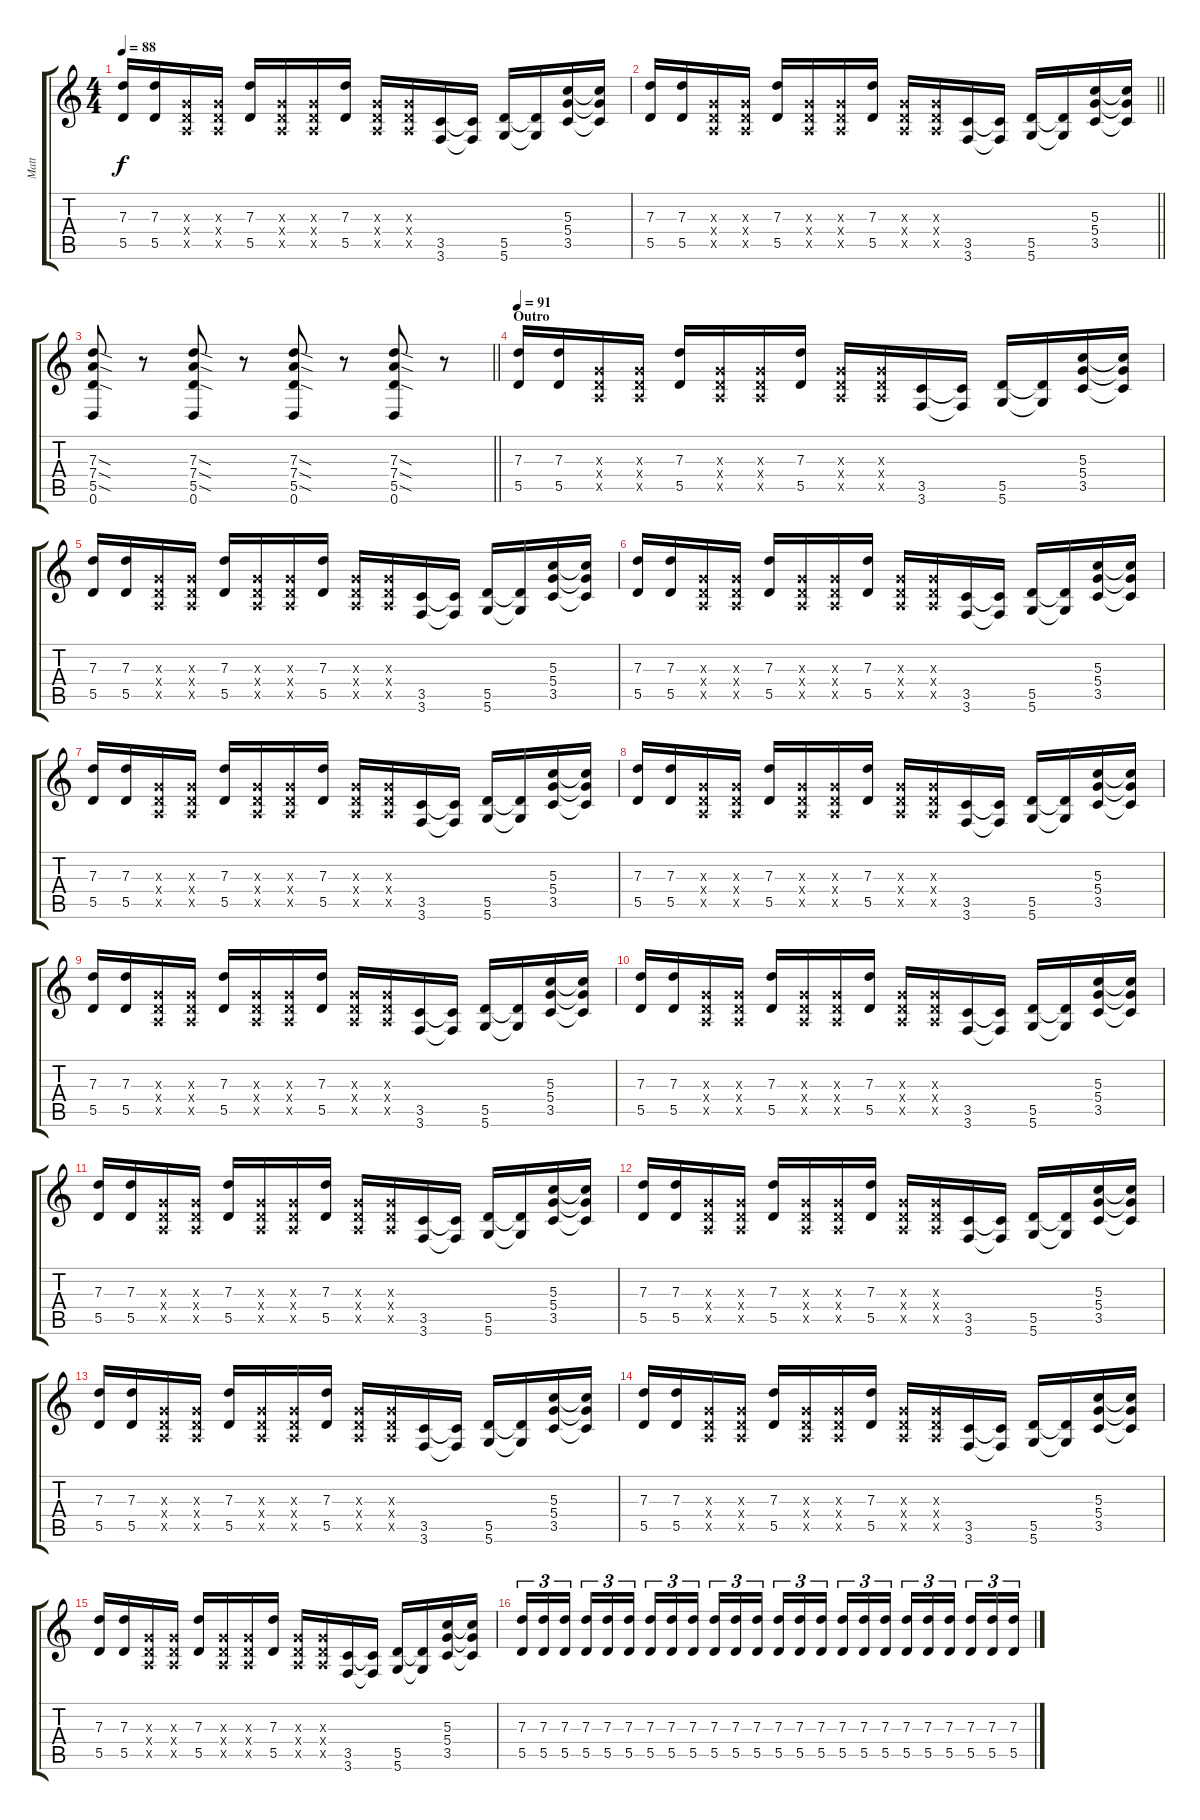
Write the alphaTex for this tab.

\track ("Matt" "Matt") {instrument overdrivenguitar}
\staff {score tabs}
\tuning (E4 B3 G3 D3 A2 D2) {hide}
\ts (4 4)
\tempo 88
\clef g2
\ks c
(7.3 5.5).16{dy f} (7.3 5.5).16 (0.3{x} 0.4{x} 0.5{x}).16 (0.3{x} 0.4{x} 0.5{x}).16 (7.3 5.5).16 (0.3{x} 0.4{x} 0.5{x}).16 (0.3{x} 0.4{x} 0.5{x}).16 (7.3 5.5).16 (0.3{x} 0.4{x} 0.5{x}).16 (0.3{x} 0.4{x} 0.5{x}).16 (3.5 3.6).16 (3.5{t} 3.6{t}).16 (5.5 5.6).16 (5.5{t} 5.6{t}).16 (5.3 5.4 3.5).16 (5.3{t} 5.4{t} 3.5{t}).16 |
\barLineRight lightlight
(7.3 5.5).16 (7.3 5.5).16 (0.3{x} 0.4{x} 0.5{x}).16 (0.3{x} 0.4{x} 0.5{x}).16 (7.3 5.5).16 (0.3{x} 0.4{x} 0.5{x}).16 (0.3{x} 0.4{x} 0.5{x}).16 (7.3 5.5).16 (0.3{x} 0.4{x} 0.5{x}).16 (0.3{x} 0.4{x} 0.5{x}).16 (3.5 3.6).16 (3.5{t} 3.6{t}).16 (5.5 5.6).16 (5.5{t} 5.6{t}).16 (5.3 5.4 3.5).16 (5.3{t} 5.4{t} 3.5{t}).16 |
\barLineRight lightlight
(7.3{sod} 7.4{sod} 5.5{sod} 0.6).8 r.8 (7.3{sod} 7.4{sod} 5.5{sod} 0.6).8 r.8 (7.3{sod} 7.4{sod} 5.5{sod} 0.6).8 r.8 (7.3{sod} 7.4{sod} 5.5{sod} 0.6).8 r.8 |
\section ("" "Outro")
\tempo 91
(7.3 5.5).16 (7.3 5.5).16 (0.3{x} 0.4{x} 0.5{x}).16 (0.3{x} 0.4{x} 0.5{x}).16 (7.3 5.5).16 (0.3{x} 0.4{x} 0.5{x}).16 (0.3{x} 0.4{x} 0.5{x}).16 (7.3 5.5).16 (0.3{x} 0.4{x} 0.5{x}).16 (0.3{x} 0.4{x} 0.5{x}).16 (3.5 3.6).16 (3.5{t} 3.6{t}).16 (5.5 5.6).16 (5.5{t} 5.6{t}).16 (5.3 5.4 3.5).16 (5.3{t} 5.4{t} 3.5{t}).16 |
(7.3 5.5).16 (7.3 5.5).16 (0.3{x} 0.4{x} 0.5{x}).16 (0.3{x} 0.4{x} 0.5{x}).16 (7.3 5.5).16 (0.3{x} 0.4{x} 0.5{x}).16 (0.3{x} 0.4{x} 0.5{x}).16 (7.3 5.5).16 (0.3{x} 0.4{x} 0.5{x}).16 (0.3{x} 0.4{x} 0.5{x}).16 (3.5 3.6).16 (3.5{t} 3.6{t}).16 (5.5 5.6).16 (5.5{t} 5.6{t}).16 (5.3 5.4 3.5).16 (5.3{t} 5.4{t} 3.5{t}).16 |
(7.3 5.5).16 (7.3 5.5).16 (0.3{x} 0.4{x} 0.5{x}).16 (0.3{x} 0.4{x} 0.5{x}).16 (7.3 5.5).16 (0.3{x} 0.4{x} 0.5{x}).16 (0.3{x} 0.4{x} 0.5{x}).16 (7.3 5.5).16 (0.3{x} 0.4{x} 0.5{x}).16 (0.3{x} 0.4{x} 0.5{x}).16 (3.5 3.6).16 (3.5{t} 3.6{t}).16 (5.5 5.6).16 (5.5{t} 5.6{t}).16 (5.3 5.4 3.5).16 (5.3{t} 5.4{t} 3.5{t}).16 |
(7.3 5.5).16 (7.3 5.5).16 (0.3{x} 0.4{x} 0.5{x}).16 (0.3{x} 0.4{x} 0.5{x}).16 (7.3 5.5).16 (0.3{x} 0.4{x} 0.5{x}).16 (0.3{x} 0.4{x} 0.5{x}).16 (7.3 5.5).16 (0.3{x} 0.4{x} 0.5{x}).16 (0.3{x} 0.4{x} 0.5{x}).16 (3.5 3.6).16 (3.5{t} 3.6{t}).16 (5.5 5.6).16 (5.5{t} 5.6{t}).16 (5.3 5.4 3.5).16 (5.3{t} 5.4{t} 3.5{t}).16 |
(7.3 5.5).16 (7.3 5.5).16 (0.3{x} 0.4{x} 0.5{x}).16 (0.3{x} 0.4{x} 0.5{x}).16 (7.3 5.5).16 (0.3{x} 0.4{x} 0.5{x}).16 (0.3{x} 0.4{x} 0.5{x}).16 (7.3 5.5).16 (0.3{x} 0.4{x} 0.5{x}).16 (0.3{x} 0.4{x} 0.5{x}).16 (3.5 3.6).16 (3.5{t} 3.6{t}).16 (5.5 5.6).16 (5.5{t} 5.6{t}).16 (5.3 5.4 3.5).16 (5.3{t} 5.4{t} 3.5{t}).16 |
(7.3 5.5).16 (7.3 5.5).16 (0.3{x} 0.4{x} 0.5{x}).16 (0.3{x} 0.4{x} 0.5{x}).16 (7.3 5.5).16 (0.3{x} 0.4{x} 0.5{x}).16 (0.3{x} 0.4{x} 0.5{x}).16 (7.3 5.5).16 (0.3{x} 0.4{x} 0.5{x}).16 (0.3{x} 0.4{x} 0.5{x}).16 (3.5 3.6).16 (3.5{t} 3.6{t}).16 (5.5 5.6).16 (5.5{t} 5.6{t}).16 (5.3 5.4 3.5).16 (5.3{t} 5.4{t} 3.5{t}).16 |
(7.3 5.5).16 (7.3 5.5).16 (0.3{x} 0.4{x} 0.5{x}).16 (0.3{x} 0.4{x} 0.5{x}).16 (7.3 5.5).16 (0.3{x} 0.4{x} 0.5{x}).16 (0.3{x} 0.4{x} 0.5{x}).16 (7.3 5.5).16 (0.3{x} 0.4{x} 0.5{x}).16 (0.3{x} 0.4{x} 0.5{x}).16 (3.5 3.6).16 (3.5{t} 3.6{t}).16 (5.5 5.6).16 (5.5{t} 5.6{t}).16 (5.3 5.4 3.5).16 (5.3{t} 5.4{t} 3.5{t}).16 |
(7.3 5.5).16 (7.3 5.5).16 (0.3{x} 0.4{x} 0.5{x}).16 (0.3{x} 0.4{x} 0.5{x}).16 (7.3 5.5).16 (0.3{x} 0.4{x} 0.5{x}).16 (0.3{x} 0.4{x} 0.5{x}).16 (7.3 5.5).16 (0.3{x} 0.4{x} 0.5{x}).16 (0.3{x} 0.4{x} 0.5{x}).16 (3.5 3.6).16 (3.5{t} 3.6{t}).16 (5.5 5.6).16 (5.5{t} 5.6{t}).16 (5.3 5.4 3.5).16 (5.3{t} 5.4{t} 3.5{t}).16 |
(7.3 5.5).16 (7.3 5.5).16 (0.3{x} 0.4{x} 0.5{x}).16 (0.3{x} 0.4{x} 0.5{x}).16 (7.3 5.5).16 (0.3{x} 0.4{x} 0.5{x}).16 (0.3{x} 0.4{x} 0.5{x}).16 (7.3 5.5).16 (0.3{x} 0.4{x} 0.5{x}).16 (0.3{x} 0.4{x} 0.5{x}).16 (3.5 3.6).16 (3.5{t} 3.6{t}).16 (5.5 5.6).16 (5.5{t} 5.6{t}).16 (5.3 5.4 3.5).16 (5.3{t} 5.4{t} 3.5{t}).16 |
(7.3 5.5).16 (7.3 5.5).16 (0.3{x} 0.4{x} 0.5{x}).16 (0.3{x} 0.4{x} 0.5{x}).16 (7.3 5.5).16 (0.3{x} 0.4{x} 0.5{x}).16 (0.3{x} 0.4{x} 0.5{x}).16 (7.3 5.5).16 (0.3{x} 0.4{x} 0.5{x}).16 (0.3{x} 0.4{x} 0.5{x}).16 (3.5 3.6).16 (3.5{t} 3.6{t}).16 (5.5 5.6).16 (5.5{t} 5.6{t}).16 (5.3 5.4 3.5).16 (5.3{t} 5.4{t} 3.5{t}).16 |
(7.3 5.5).16 (7.3 5.5).16 (0.3{x} 0.4{x} 0.5{x}).16 (0.3{x} 0.4{x} 0.5{x}).16 (7.3 5.5).16 (0.3{x} 0.4{x} 0.5{x}).16 (0.3{x} 0.4{x} 0.5{x}).16 (7.3 5.5).16 (0.3{x} 0.4{x} 0.5{x}).16 (0.3{x} 0.4{x} 0.5{x}).16 (3.5 3.6).16 (3.5{t} 3.6{t}).16 (5.5 5.6).16 (5.5{t} 5.6{t}).16 (5.3 5.4 3.5).16 (5.3{t} 5.4{t} 3.5{t}).16 |
(7.3 5.5).16 (7.3 5.5).16 (0.3{x} 0.4{x} 0.5{x}).16 (0.3{x} 0.4{x} 0.5{x}).16 (7.3 5.5).16 (0.3{x} 0.4{x} 0.5{x}).16 (0.3{x} 0.4{x} 0.5{x}).16 (7.3 5.5).16 (0.3{x} 0.4{x} 0.5{x}).16 (0.3{x} 0.4{x} 0.5{x}).16 (3.5 3.6).16 (3.5{t} 3.6{t}).16 (5.5 5.6).16 (5.5{t} 5.6{t}).16 (5.3 5.4 3.5).16 (5.3{t} 5.4{t} 3.5{t}).16 |
(7.3 5.5).16{tu (3 2)} (7.3 5.5).16{tu (3 2)} (7.3 5.5).16{tu (3 2) beam splitsecondary} (7.3 5.5).16{tu (3 2)} (7.3 5.5).16{tu (3 2)} (7.3 5.5).16{tu (3 2)} (7.3 5.5).16{tu (3 2)} (7.3 5.5).16{tu (3 2)} (7.3 5.5).16{tu (3 2) beam splitsecondary} (7.3 5.5).16{tu (3 2)} (7.3 5.5).16{tu (3 2)} (7.3 5.5).16{tu (3 2)} (7.3 5.5).16{tu (3 2)} (7.3 5.5).16{tu (3 2)} (7.3 5.5).16{tu (3 2) beam splitsecondary} (7.3 5.5).16{tu (3 2)} (7.3 5.5).16{tu (3 2)} (7.3 5.5).16{tu (3 2)} (7.3 5.5).16{tu (3 2)} (7.3 5.5).16{tu (3 2)} (7.3 5.5).16{tu (3 2) beam splitsecondary} (7.3 5.5).16{tu (3 2)} (7.3 5.5).16{tu (3 2)} (7.3 5.5).16{tu (3 2)}
